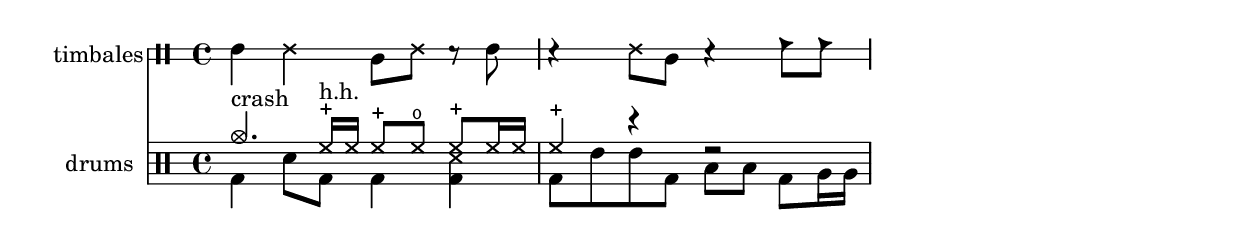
%% Do not edit this file; it is automatically
%% generated from LSR http://lsr.dsi.unimi.it
%% This file is in the public domain.
\version "2.13.16"

\header {
  lsrtags = "rhythms, percussion"

%% Translation of GIT committish: 5a7301fc350ffc3ab5bd3a2084c91666c9e9a549
  texidoces = "
Mediante la utilización de las potentes herramientas preconfiguradas
como la función @code{\\drummode} y el contexto @code{DrumStaff}, la
introducción de partes para percusión es muy fácil: las percusiones se
sitúan en sus propias posiciones de pentagrama (con una clave
especial) y tienen las cabezas correspondientes al instrumento.  Es
posible añadir un símbolo adicional a la percusión o reducir el número
de líneas.

"
  doctitlees = "Escritura de partes de percusión"


%% Translation of GIT committish: 9a65042d49324f2e3dff18c4b0858def81232eea
  texidocfr = "
Grâce à la puissance des outils préconfigurés tels que la fonction
@code{\\drummode} et le contexte @code{DrumStaff}, la saisie de
parties pour percussions est extrêmement simplifiée : chaque composant
d'une batterie trouve sa place sur une portée dédiée (avec une clef
spécifique) et les têtes de note sont spécifiques à chaque élément.
Il est également possible d'affecter un symbole particulier à chaque
élément, tout comme de restreindre le nombre de lignes de la portée.

"

  doctitlefr = "Ajout de parties de batterie"


  texidoc = "
Using the powerful pre-configured tools such as the @code{\\drummode}
function and the @code{DrumStaff} context, inputting drum parts is
quite easy: drums are placed at their own staff positions (with a
special clef symbol) and have note heads according to the drum.
Attaching an extra symbol to the drum or restricting the number of
lines is possible.

"
  doctitle = "Adding drum parts"
} % begin verbatim

drh = \drummode { cymc4.^"crash" hhc16^"h.h." hh hhc8 hho hhc8 hh16 hh hhc4 r4 r2 }
drl = \drummode { bd4 sn8 bd bd4 << bd ss >>  bd8 tommh tommh bd toml toml bd tomfh16 tomfh }
timb = \drummode { timh4 ssh timl8 ssh r timh r4 ssh8 timl r4 cb8 cb }

\score {
  <<
    \new DrumStaff \with {
      drumStyleTable = #timbales-style
      \override StaffSymbol #'line-count = #2
      \override BarLine #'bar-size = #2
    } <<
      \set Staff.instrumentName = #"timbales"
      \timb
    >>
    \new DrumStaff <<
      \set Staff.instrumentName = #"drums"
      \new DrumVoice { \stemUp \drh }
      \new DrumVoice { \stemDown \drl }
    >>
  >>
  \layout { }
  \midi {
    \context {
      \Score
      tempoWholesPerMinute = #(ly:make-moment 120 4)
    }
  }
}

